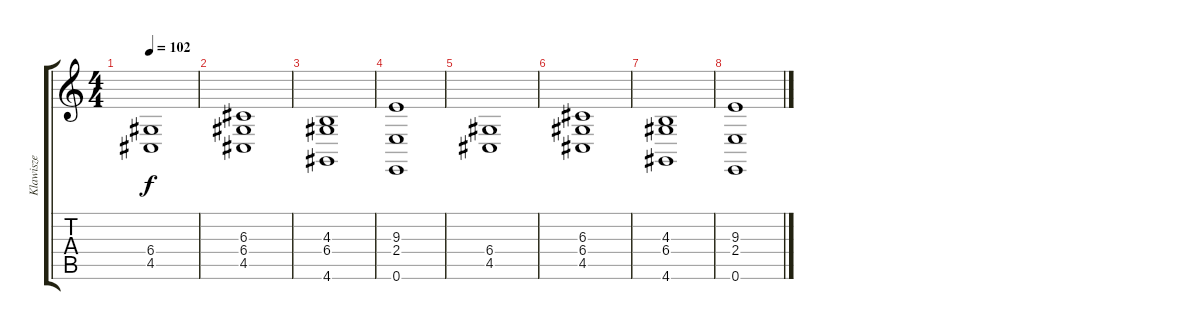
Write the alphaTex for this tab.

\track ("Klawisze" "Klawisze") {instrument stringensemble2}
\staff {score tabs}
\tuning (E4 B3 G3 D3 A2 E2) {hide}
\ts (4 4)
\tempo 102
\clef g2
\ks c
(6.4 4.5).1{dy f instrument stringensemble2} |
(6.3 6.4 4.5).1 |
(4.3 6.4 4.6).1 |
(9.3 2.4 0.6).1 |
(6.4 4.5).1 |
(6.3 6.4 4.5).1 |
(4.3 6.4 4.6).1 |
(9.3 2.4 0.6).1
